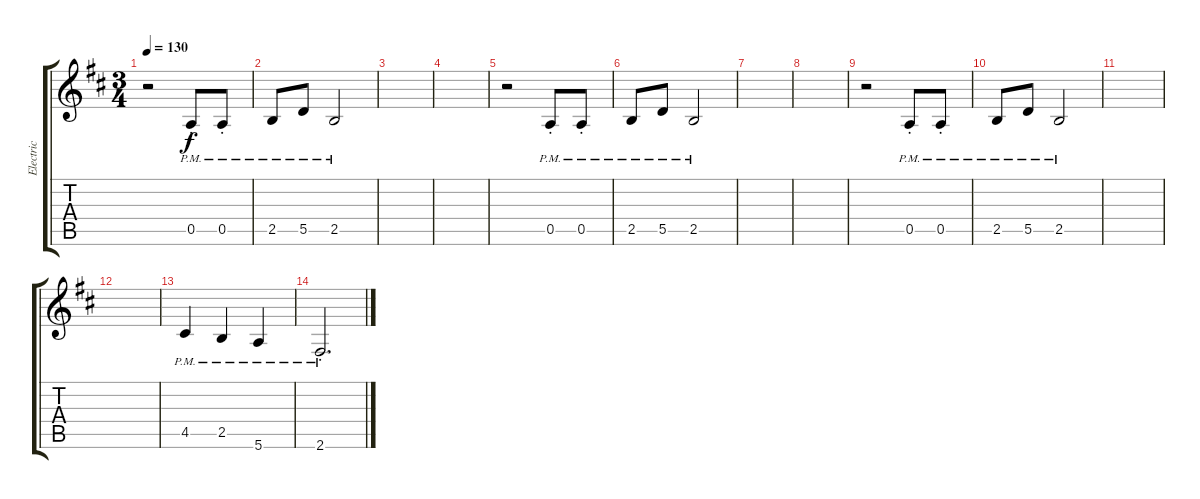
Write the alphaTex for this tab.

\track ("Electric" "Electric") {instrument overdrivenguitar}
\staff {score tabs}
\tuning (E4 B3 G3 D3 A2 E2) {hide}
\ts (3 4)
\tempo 130
\clef g2
\ks bminor
r.2{dy f} 0.5{pm st}.8 0.5{pm st}.8 |
2.5{pm}.8 5.5{pm}.8 2.5{pm}.2 |
|
|
r.2 0.5{pm st}.8 0.5{pm st}.8 |
2.5{pm}.8 5.5{pm}.8 2.5{pm}.2 |
|
|
r.2 0.5{pm st}.8 0.5{pm st}.8 |
2.5{pm}.8 5.5{pm}.8 2.5{pm}.2 |
|
|
4.5{pm}.4 2.5{pm}.4 5.6{pm}.4 |
2.6{pm st}.2{d}
